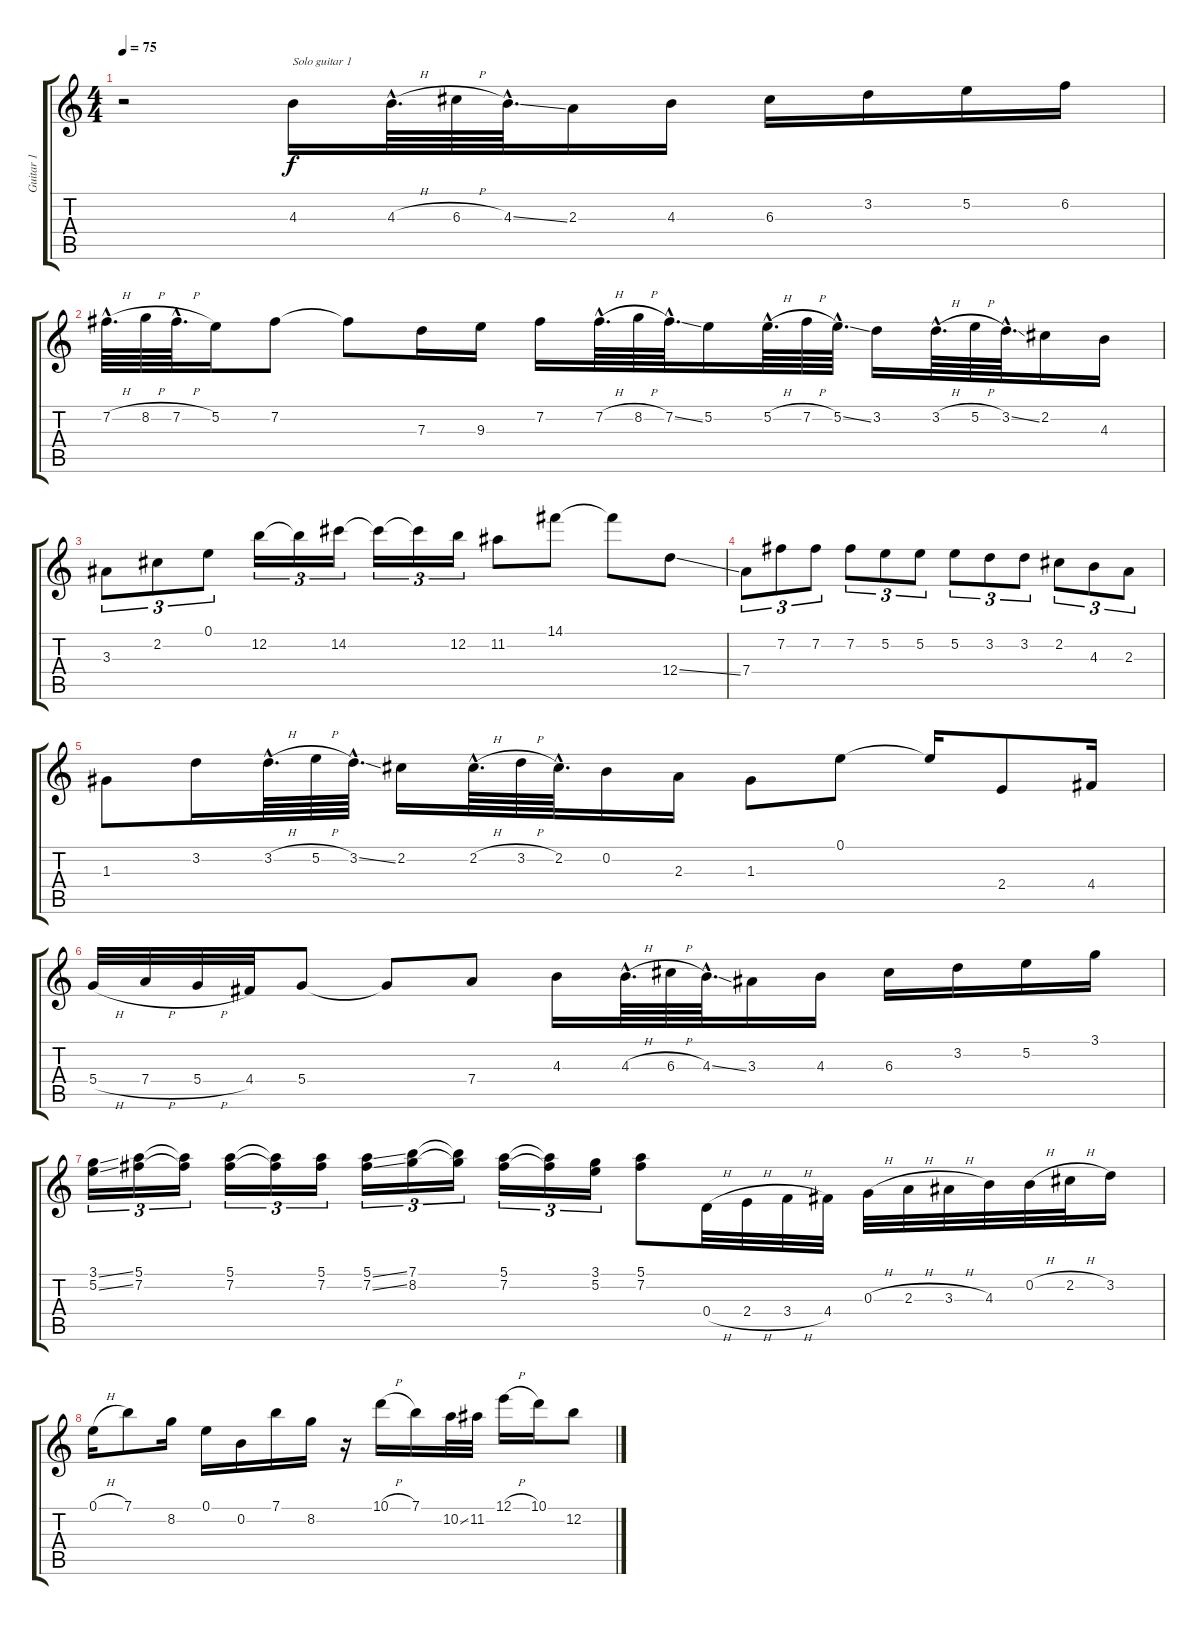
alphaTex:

\track ("Guitar 1" "Guitar 1") {instrument acousticguitarnylon}
\staff {score tabs}
\tuning (E4 B3 G3 D3 A2 E2) {hide}
\ts (4 4)
\tempo 75
\clef g2
\ks c
r.2{dy f} 4.3.16{txt "Solo guitar 1"} 4.3{h hac}.64{d} 6.3{h}.64 4.3{ss hac}.64{d} 2.3.16 4.3.16 6.3.16 3.2.16 5.2.16 6.2.16 |
7.2{h hac}.64{d} 8.2{h}.64 7.2{h hac}.64{d} 5.2.16 7.2.8 7.2{t}.8 7.3.16 9.3.16 7.2.16 7.2{h hac}.64{d} 8.2{h}.64 7.2{ss hac}.64{d} 5.2.16 5.2{h hac}.64{d} 7.2{h}.64 5.2{ss hac}.64{d} 3.2.16 3.2{h hac}.64{d} 5.2{h}.64 3.2{ss hac}.64{d} 2.2.16 4.3.16 |
3.3.8{tu (3 2)} 2.2.8{tu (3 2)} 0.1.8{tu (3 2)} 12.2.16{tu (3 2)} 12.2{t}.16{tu (3 2)} 14.2.16{tu (3 2)} 14.2{t}.16{tu (3 2)} 14.2{t}.16{tu (3 2)} 12.2.16{tu (3 2)} 11.2.8 14.1.8 14.1{t}.8 12.4{ss}.8 |
7.4.8{tu (3 2)} 7.2.8{tu (3 2)} 7.2.8{tu (3 2)} 7.2.8{tu (3 2)} 5.2.8{tu (3 2)} 5.2.8{tu (3 2)} 5.2.8{tu (3 2)} 3.2.8{tu (3 2)} 3.2.8{tu (3 2)} 2.2.8{tu (3 2)} 4.3.8{tu (3 2)} 2.3.8{tu (3 2)} |
1.3.8 3.2.16 3.2{h hac}.64{d} 5.2{h}.64 3.2{ss hac}.64{d} 2.2.16 2.2{h hac}.64{d} 3.2{h}.64 2.2{hac}.64{d} 0.2.16 2.3.16 1.3.8 0.1.8 0.1{t}.16 2.4.8 4.4.16 |
5.4{h}.32 7.4{h}.32 5.4{h}.32 4.4.32 5.4.8 5.4{t}.8 7.4.8 4.3.16 4.3{h hac}.64{d} 6.3{h}.64 4.3{ss hac}.64{d} 3.3.16 4.3.16 6.3.16 3.2.16 5.2.16 3.1.16 |
(3.1{ss} 5.2{ss}).16{tu (3 2)} (5.1 7.2).16{tu (3 2)} (5.1{t} 7.2{t}).16{tu (3 2)} (5.1 7.2).16{tu (3 2)} (5.1{t} 7.2{t}).16{tu (3 2)} (5.1 7.2).16{tu (3 2)} (5.1{ss} 7.2{ss}).16{tu (3 2)} (7.1 8.2).16{tu (3 2)} (7.1{t} 8.2{t}).16{tu (3 2)} (5.1 7.2).16{tu (3 2)} (5.1{t} 7.2{t}).16{tu (3 2)} (3.1 5.2).16{tu (3 2)} (5.1 7.2).8 0.4{h}.32 2.4{h}.32 3.4{h}.32 4.4.32 0.3{h}.32 2.3{h}.32 3.3{h}.32 4.3.32 0.2{h}.32 2.2{h}.32 3.2.16 |
0.1{h}.16 7.1.8 8.2.16 0.1.16 0.2.16 7.1.16 8.2.16 r.16 10.1{h}.16 7.1.16 10.2{ss}.32 11.2.32 12.1{h}.16 10.1.16 12.2.8
